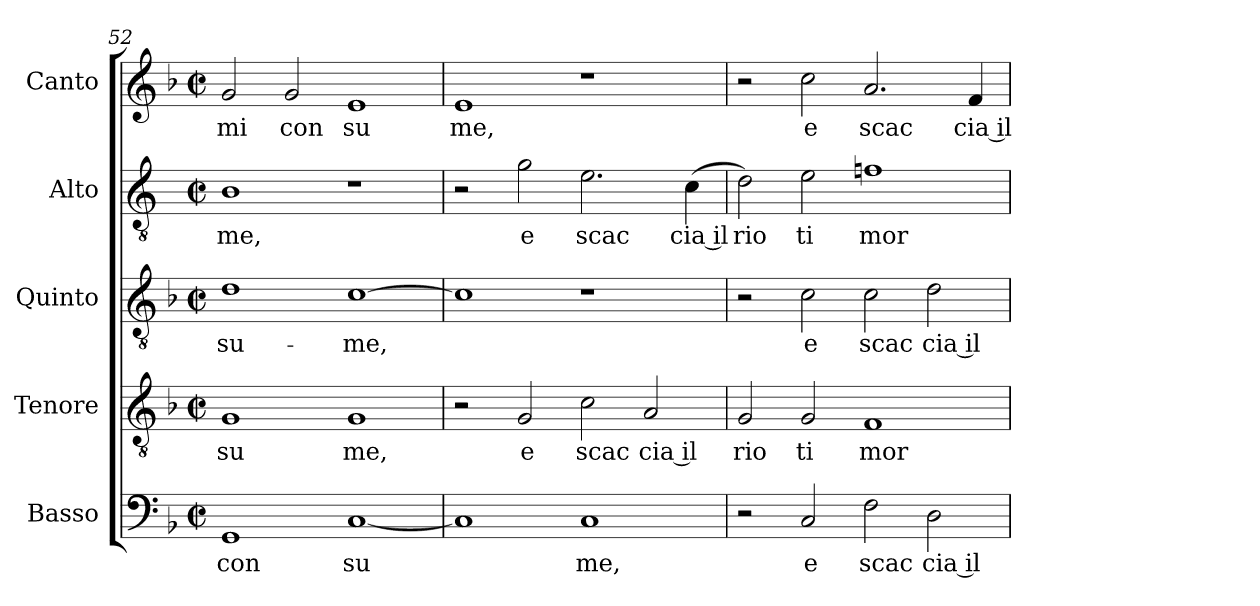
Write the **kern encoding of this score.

**kern	**text	**kern	**text	**kern	**text	**kern	**text	**kern	**text
*part5	*part5	*part4	*part4	*part3	*part3	*part2	*part2	*part1	*part1
*staff5	*staff5	*staff4	*staff4	*staff3	*staff3	*staff2	*staff2	*staff1	*staff1
*I"Basso	*	*I"Tenore	*	*I"Quinto	*	*I"Alto	*	*I"Canto	*
*clefF4	*	*clefGv2	*	*clefGv2	*	*clefGv2	*	*clefG2	*
*	*	*	*	*	*	*ITrd-3c-5	*	*	*
*k[b-]	*	*k[b-]	*	*k[b-]	*	*	*	*k[b-]	*
*F:	*	*F:	*	*F:	*	*	*	*F:	*
*M2/2	*	*M2/2	*	*M2/2	*	*M2/2	*	*M2/2	*
*met(c|)	*	*met(c|)	*	*met(c|)	*	*met(c|)	*	*met(c|)	*
=52	=52	=52	=52	=52	=52	=52	=52	=52	=52
!	!LO:LY:b:cj	!	!LO:LY:b:cj	!	!LO:LY:b:cj	!	!LO:LY:b:cj	!	!LO:LY:b:cj
1GG	con	1G	su	1d	-su-	1e	me,	2g/	mi
!	!	!	!	!	!	!	!	!	!LO:LY:b:cj
.	.	.	.	.	.	.	.	2g/	con
!	!LO:LY:b:cj	!	!LO:LY:b:cj	!	!LO:LY:b:cj	!	!	!	!LO:LY:b:cj
[<1C	su	1G	me,	[>1c	-me,	1r	.	1e	su
=53	=53	=53	=53	=53	=53	=53	=53	=53	=53
!	!	!	!	!	!	!	!	!	!LO:LY:b:cj
1C]	.	2r	.	1c]	.	2r	.	1e	me,
!	!	!	!LO:LY:b:cj	!	!	!	!LO:LY:b:cj	!	!
.	.	2G/	e	.	.	2cc\	e	.	.
!	!LO:LY:b:cj	!	!LO:LY:b:cj	!	!	!	!LO:LY:b:cj	!	!
1C	me,	2c\	scac	1r	.	2.a\	scac	1r	.
!	!	!	!LO:LY:b:rj	!	!	!	!	!	!
.	.	2A/	cia il	.	.	.	.	.	.
!	!	!	!	!	!	!	!LO:LY:b:rj	!	!
.	.	.	.	.	.	(<4f\	cia il	.	.
=54	=54	=54	=54	=54	=54	=54	=54	=54	=54
!	!	!	!LO:LY:b:cj	!	!	!	!LO:LY:b:cj	!	!
2r	.	2G/	rio	2r	.	2g\)	rio	2r	.
!	!LO:LY:b:cj	!	!LO:LY:b:cj	!	!LO:LY:b:cj	!	!LO:LY:b:cj	!	!LO:LY:b:cj
2C/	e	2G/	ti	2c\	e	2a\	ti	2cc\	e
!	!LO:LY:b:cj	!	!LO:LY:b:cj	!	!LO:LY:b:cj	!	!LO:LY:b:cj	!	!LO:LY:b:cj
2F\	scac	1F	mor	2c\	scac	1b-	mor	2.a/	scac
!	!LO:LY:b:rj	!	!	!	!LO:LY:b:rj	!	!	!	!
2D\	cia il	.	.	2d\	cia il	.	.	.	.
!	!	!	!	!	!	!	!	!	!LO:LY:b:rj
.	.	.	.	.	.	.	.	4f/	cia il
=	=	=	=	=	=	=	=	=	=
*-	*-	*-	*-	*-	*-	*-	*-	*-	*-
